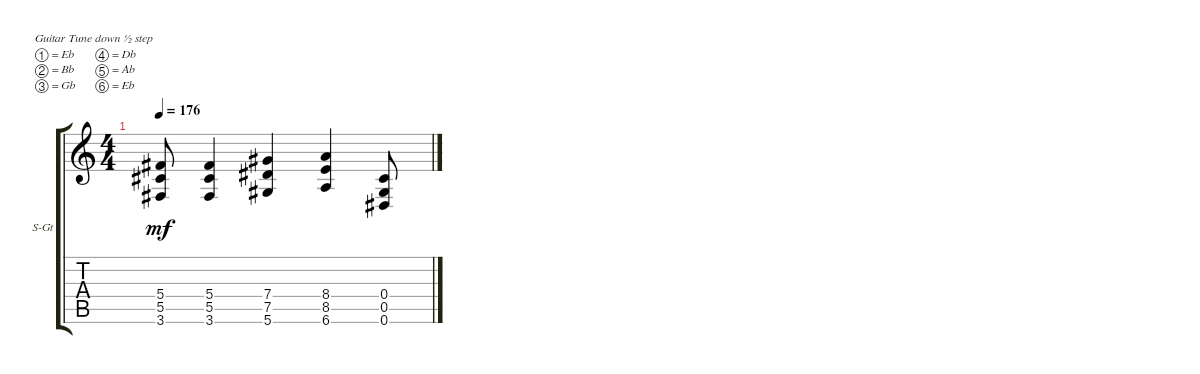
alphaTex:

\defaultSystemsLayout 4
\bracketExtendMode groupsimilarinstruments
\firstSystemTrackNameOrientation horizontal
\otherSystemsTrackNameOrientation horizontal
\track ("Steel Guitar" "S-Gt") {instrument acousticguitarsteel}
\staff {score tabs}
\tuning (Eb4 Bb3 Gb3 Db3 Ab2 Eb2)
\ts (4 4)
\tempo 176
\clef g2
\ks c
(5.4{t} 5.5{t} 3.6{t}).8{dy mf} (3.6 5.5 5.4).4 (5.6 7.5 7.4).4 (6.6 8.5 8.4).4 (0.5 0.4 0.6).8
